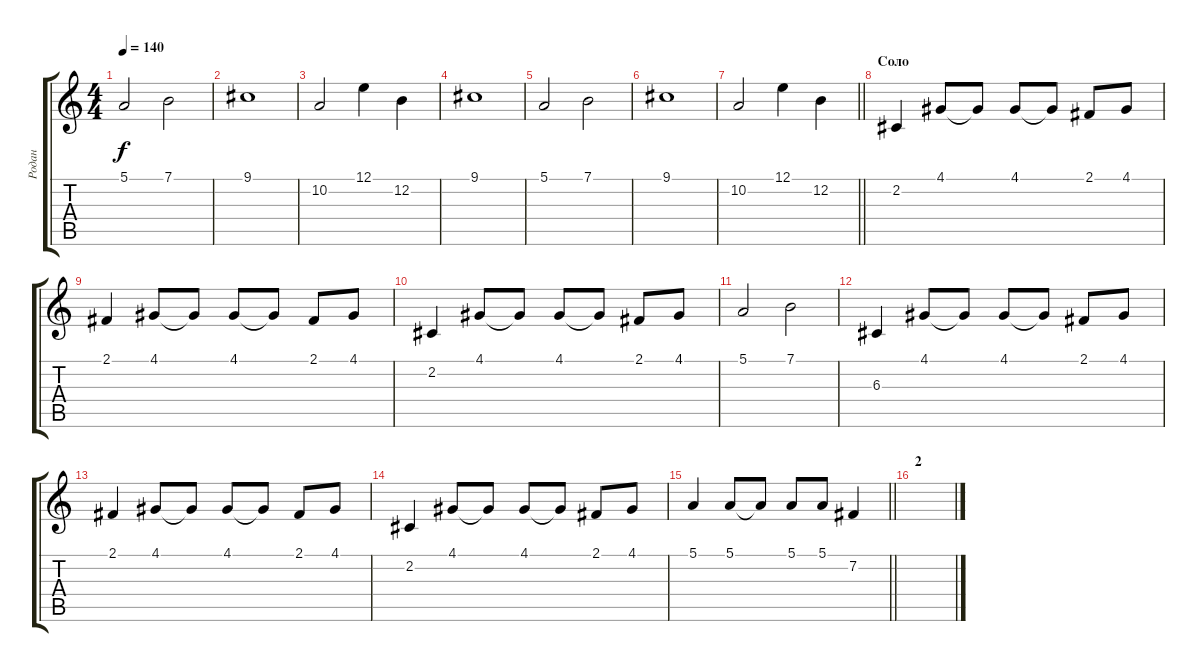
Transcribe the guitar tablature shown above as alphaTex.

\track ("Родан" "Родан") {instrument lead3calliope}
\staff {score tabs}
\tuning (E4 B3 G3 D3 A2 E2) {hide}
\ts (4 4)
\tempo 140
\clef g2
\ks c
5.1.2{dy f} 7.1.2 |
9.1.1 |
10.2.2 12.1.4 12.2.4 |
9.1.1 |
5.1.2 7.1.2 |
9.1.1 |
\barLineRight lightlight
10.2.2 12.1.4 12.2.4 |
\section ("" "Соло")
2.2.4 4.1.8 4.1{t}.8 4.1.8 4.1{t}.8 2.1.8 4.1.8 |
2.1.4 4.1.8 4.1{t}.8 4.1.8 4.1{t}.8 2.1.8 4.1.8 |
2.2.4 4.1.8 4.1{t}.8 4.1.8 4.1{t}.8 2.1.8 4.1.8 |
5.1.2 7.1.2 |
6.3.4 4.1.8 4.1{t}.8 4.1.8 4.1{t}.8 2.1.8 4.1.8 |
2.1.4 4.1.8 4.1{t}.8 4.1.8 4.1{t}.8 2.1.8 4.1.8 |
2.2.4 4.1.8 4.1{t}.8 4.1.8 4.1{t}.8 2.1.8 4.1.8 |
\barLineRight lightlight
5.1.4 5.1.8 5.1{t}.8 5.1.8 5.1.8 7.2.4 |
\section ("" "2")
